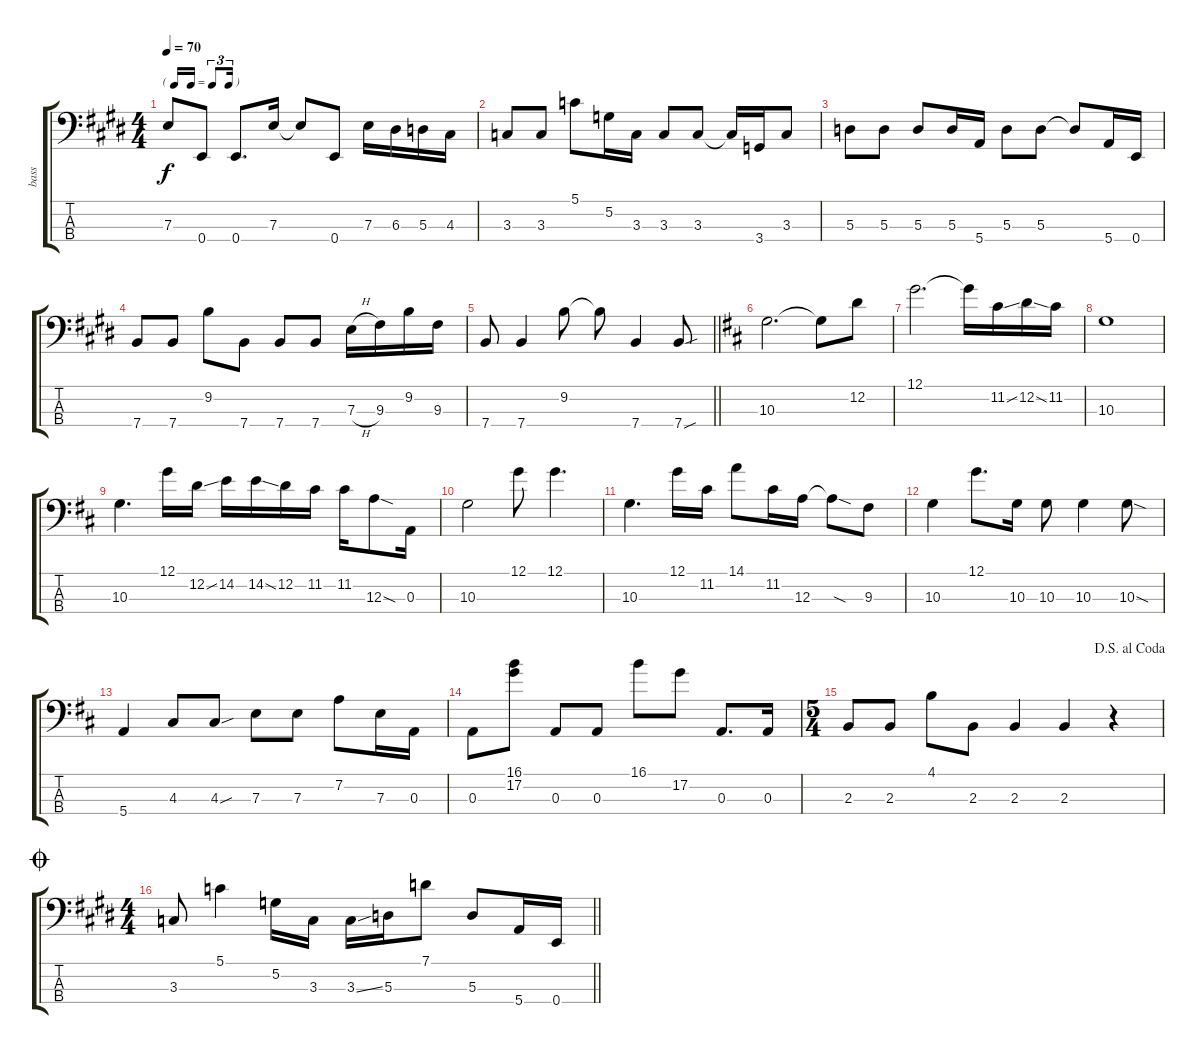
\track ("bass" "bass") {instrument electricbasspick}
\staff {score tabs}
\tuning (G2 D2 A1 E1) {hide}
\ts (4 4)
\tf triplet16th
\tempo 70
\clef f4
\ks e
7.3.8{dy f} 0.4.8 0.4.8{d} 7.3.16 7.3{t}.8 0.4.8 7.3.16 6.3.16 5.3.16 4.3.16 |
3.3.8 3.3.8 5.1.8 5.2.16 3.3.16 3.3.8 3.3.8 3.3{t}.16 3.4.16 3.3.8 |
5.3.8 5.3.8 5.3.8 5.3.16 5.4.16 5.3.8 5.3.8 5.3{t}.8 5.4.16 0.4.16 |
7.4.8 7.4.8 9.2.8 7.4.8 7.4.8 7.4.8 7.3{h}.16 9.3.16 9.2.16 9.3.16 |
\barLineRight lightlight
7.4.8 7.4.4 9.2.8 9.2{t}.8 7.4.4 7.4{sou}.8 |
\section ("" "")
\ks d
10.3.2{d} 10.3{t}.8 12.2.8 |
12.1.2{d} 12.1{t}.16 11.2{ss}.16 12.2{ss}.16 11.2.16 |
10.3.1 |
10.3.4{d} 12.1.16 12.2{ss}.16 14.2.16 14.2{ss}.16 12.2.16 11.2.16 11.2.16 12.3{sod}.8 0.3.16 |
10.3.2 12.1.8 12.1.4{d} |
10.3.4{d} 12.1.16 11.2.16 14.1.8 11.2.16 12.3.16 12.3{sod t}.8 9.3.8 |
10.3.4 12.1.8{d} 10.3.16 10.3.8 10.3.4 10.3{sod}.8 |
5.4.4 4.3.8 4.3{sou}.8 7.3.8 7.3.8 7.2.8 7.3.16 0.3.16 |
0.3.8 (16.1 17.2).8 0.3.8 0.3.8 16.1.8 17.2.8 0.3.8{d} 0.3.16 |
\ts (5 4)
\jump dalsegnoalcoda
2.3.8 2.3.8 4.1.8 2.3.8 2.3.4 2.3.4 r.4 |
\ts (4 4)
\jump coda
\barLineRight lightlight
\ks e
3.3.8 5.1.4 5.2.16 3.3.16 3.3{ss}.16 5.3.16 7.1.8 5.3.8 5.4.16 0.4.16
